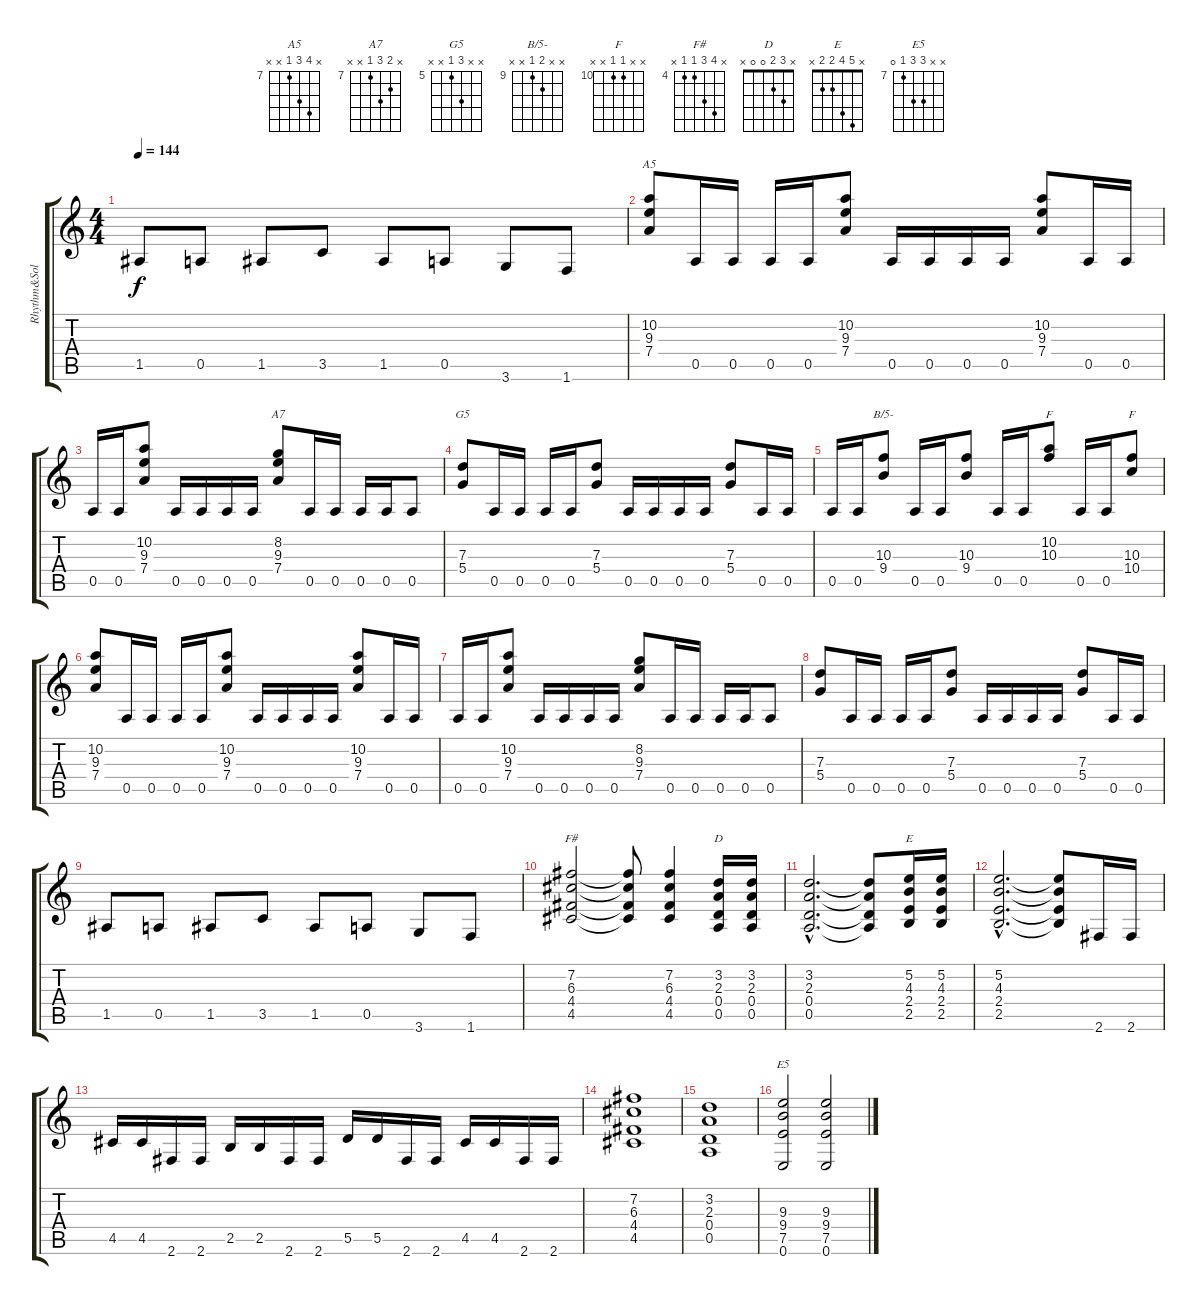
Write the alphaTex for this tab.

\track ("Rhythm&Solo Gtr." "Rhythm&Sol") {instrument overdrivenguitar}
\staff {score tabs}
\tuning (E4 B3 G3 D3 A2 E2) {hide}
\chord ("A5" x 10 9 7 x x) {firstfret 7}
\chord ("A7" x 8 9 7 x x) {firstfret 7}
\chord ("G5" x x 7 5 x x) {firstfret 5}
\chord ("B/5-" x x 10 9 x x) {firstfret 9}
\chord ("F" x 10 10 x x x) {firstfret 10}
\chord ("F" x x 10 10 x x) {firstfret 10}
\chord ("F#" x 7 6 4 4 x) {firstfret 4}
\chord ("D" x 3 2 0 0 x)
\chord ("E" x 5 4 2 2 x)
\chord ("E5" x x 9 9 7 0) {firstfret 7}
\ts (4 4)
\tempo 144
\clef g2
\ks c
1.5.8{dy f} 0.5.8 1.5.8 3.5.8 1.5.8 0.5.8 3.6.8 1.6.8 |
(10.2 9.3 7.4).8{ch "A5"} 0.5.16 0.5.16 0.5.16 0.5.16 (10.2 9.3 7.4).8 0.5.16 0.5.16 0.5.16 0.5.16 (10.2 9.3 7.4).8 0.5.16 0.5.16 |
0.5.16 0.5.16 (10.2 9.3 7.4).8 0.5.16 0.5.16 0.5.16 0.5.16 (8.2 9.3 7.4).8{ch "A7"} 0.5.16 0.5.16 0.5.16 0.5.16 0.5.8 |
(7.3 5.4).8{ch "G5"} 0.5.16 0.5.16 0.5.16 0.5.16 (7.3 5.4).8 0.5.16 0.5.16 0.5.16 0.5.16 (7.3 5.4).8 0.5.16 0.5.16 |
0.5.16 0.5.16 (10.3 9.4).8{ch "B/5-"} 0.5.16 0.5.16 (10.3 9.4).8 0.5.16 0.5.16 (10.2 10.3).8{ch "F"} 0.5.16 0.5.16 (10.3 10.4).8{ch "F"} |
(10.2 9.3 7.4).8 0.5.16 0.5.16 0.5.16 0.5.16 (10.2 9.3 7.4).8 0.5.16 0.5.16 0.5.16 0.5.16 (10.2 9.3 7.4).8 0.5.16 0.5.16 |
0.5.16 0.5.16 (10.2 9.3 7.4).8 0.5.16 0.5.16 0.5.16 0.5.16 (8.2 9.3 7.4).8 0.5.16 0.5.16 0.5.16 0.5.16 0.5.8 |
(7.3 5.4).8 0.5.16 0.5.16 0.5.16 0.5.16 (7.3 5.4).8 0.5.16 0.5.16 0.5.16 0.5.16 (7.3 5.4).8 0.5.16 0.5.16 |
1.5.8 0.5.8 1.5.8 3.5.8 1.5.8 0.5.8 3.6.8 1.6.8 |
(7.2 6.3 4.4 4.5).2{ch "F#"} (7.2{t} 6.3{t} 4.4{t} 4.5{t}).8 (7.2 6.3 4.4 4.5).4 (3.2 2.3 0.4 0.5).16{ch "D"} (3.2 2.3 0.4 0.5).16 |
(3.2{hac} 2.3{hac} 0.4{hac} 0.5{hac}).2{d} (3.2{t} 2.3{t} 0.4{t} 0.5{t}).8 (5.2 4.3 2.4 2.5).16{ch "E"} (5.2 4.3 2.4 2.5).16 |
(5.2{hac} 4.3{hac} 2.4{hac} 2.5{hac}).2{d} (5.2{t} 4.3{t} 2.4{t} 2.5{t}).8 2.6.16 2.6.16 |
4.5.16 4.5.16 2.6.16 2.6.16 2.5.16 2.5.16 2.6.16 2.6.16 5.5.16 5.5.16 2.6.16 2.6.16 4.5.16 4.5.16 2.6.16 2.6.16 |
(7.2 6.3 4.4 4.5).1 |
(3.2 2.3 0.4 0.5).1 |
(9.3 9.4 7.5 0.6).2{ch "E5"} (9.3 9.4 7.5 0.6).2
